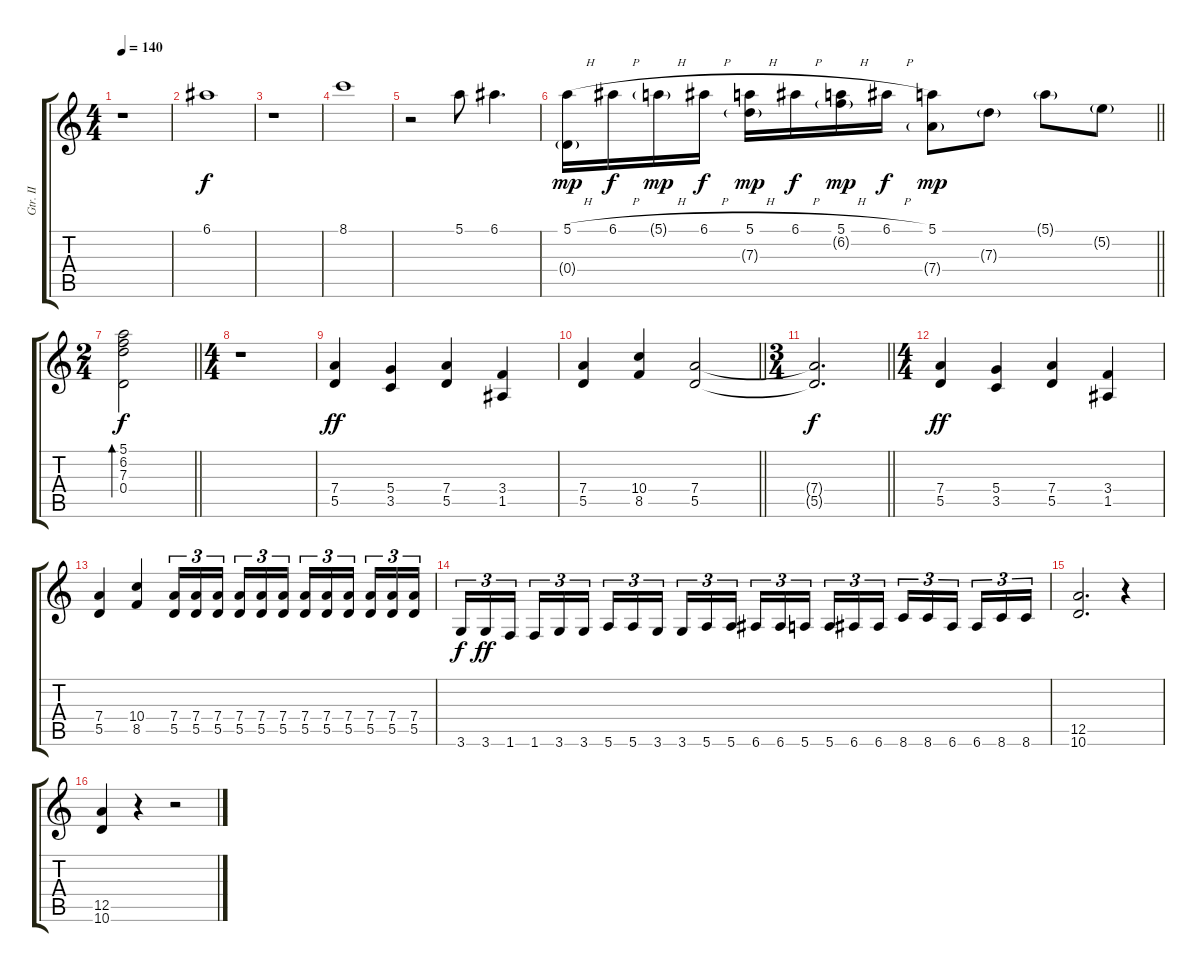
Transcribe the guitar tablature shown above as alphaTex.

\track ("Gtr. II" "Gtr. II") {instrument acousticguitarsteel}
\staff {score tabs}
\tuning (E4 B3 G3 D3 A2 E2) {hide}
\ts (4 4)
\tempo 140
\clef g2
\ks c
r.1{dy f} |
6.1.1 |
r.1 |
8.1.1 |
r.2 5.1.8 6.1.4{d} |
\barLineRight lightlight
(5.1{h} 0.4{g}).16{dy mp} 6.1{h}.16{dy f} 5.1{h g}.16{dy mp} 6.1{h}.16{dy f} (5.1{h} 7.3{g}).16{dy mp} 6.1{h}.16{dy f} (5.1{h} 6.2{g}).16{dy mp} 6.1{h}.16{dy f} (5.1 7.4{g}).8{dy mp} 7.3{g}.8 5.1{g}.8 5.2{g}.8 |
\ts (2 4)
\barLineRight lightlight
(5.1 6.2 7.3 0.4).2{bd 240 dy f} |
\ts (4 4)
r.1 |
(7.4 5.5).4{dy ff} (5.4 3.5).4 (7.4 5.5).4 (3.4 1.5).4 |
\barLineRight lightlight
(7.4 5.5).4 (10.4 8.5).4 (7.4 5.5).2 |
\ts (3 4)
\barLineRight lightlight
(7.4{t} 5.5{t}).2{d dy f} |
\ts (4 4)
(7.4 5.5).4{dy ff} (5.4 3.5).4 (7.4 5.5).4 (3.4 1.5).4 |
(7.4 5.5).4 (10.4 8.5).4 (7.4 5.5).16{tu (3 2)} (7.4 5.5).16{tu (3 2)} (7.4 5.5).16{tu (3 2) beam splitsecondary} (7.4 5.5).16{tu (3 2)} (7.4 5.5).16{tu (3 2)} (7.4 5.5).16{tu (3 2)} (7.4 5.5).16{tu (3 2)} (7.4 5.5).16{tu (3 2)} (7.4 5.5).16{tu (3 2) beam splitsecondary} (7.4 5.5).16{tu (3 2)} (7.4 5.5).16{tu (3 2)} (7.4 5.5).16{tu (3 2)} |
3.6.16{tu (3 2) dy f} 3.6.16{tu (3 2) dy ff} 1.6.16{tu (3 2) beam splitsecondary} 1.6.16{tu (3 2)} 3.6.16{tu (3 2)} 3.6.16{tu (3 2)} 5.6.16{tu (3 2)} 5.6.16{tu (3 2)} 3.6.16{tu (3 2) beam splitsecondary} 3.6.16{tu (3 2)} 5.6.16{tu (3 2)} 5.6.16{tu (3 2)} 6.6.16{tu (3 2)} 6.6.16{tu (3 2)} 5.6.16{tu (3 2) beam splitsecondary} 5.6.16{tu (3 2)} 6.6.16{tu (3 2)} 6.6.16{tu (3 2)} 8.6.16{tu (3 2)} 8.6.16{tu (3 2)} 6.6.16{tu (3 2) beam splitsecondary} 6.6.16{tu (3 2)} 8.6.16{tu (3 2)} 8.6.16{tu (3 2)} |
(12.5 10.6).2{d} r.4 |
(12.5 10.6).4 r.4 r.2
